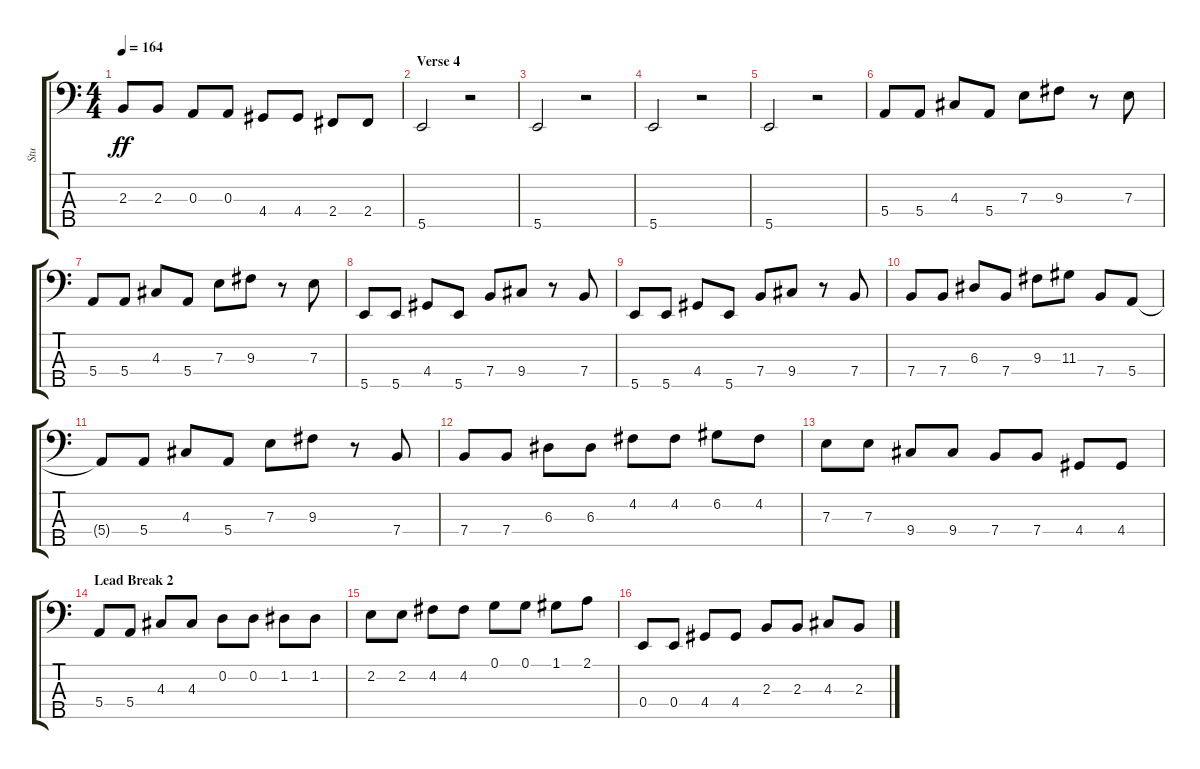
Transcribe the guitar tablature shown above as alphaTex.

\track ("Stu" "Stu") {instrument electricbasspick}
\staff {score tabs}
\tuning (G2 D2 A1 E1 B0) {hide}
\ts (4 4)
\tempo 164
\clef f4
\ks c
2.3.8{dy ff} 2.3.8 0.3.8 0.3.8 4.4.8 4.4.8 2.4.8 2.4.8 |
\section ("" "Verse 4")
5.5.2 r.2 |
5.5.2 r.2 |
5.5.2 r.2 |
5.5.2 r.2 |
5.4.8 5.4.8 4.3.8 5.4.8 7.3.8 9.3.8 r.8 7.3.8 |
5.4.8 5.4.8 4.3.8 5.4.8 7.3.8 9.3.8 r.8 7.3.8 |
5.5.8 5.5.8 4.4.8 5.5.8 7.4.8 9.4.8 r.8 7.4.8 |
5.5.8 5.5.8 4.4.8 5.5.8 7.4.8 9.4.8 r.8 7.4.8 |
7.4.8 7.4.8 6.3.8 7.4.8 9.3.8 11.3.8 7.4.8 5.4.8 |
5.4{t}.8 5.4.8 4.3.8 5.4.8 7.3.8 9.3.8 r.8 7.4.8 |
7.4.8 7.4.8 6.3.8 6.3.8 4.2.8 4.2.8 6.2.8 4.2.8 |
7.3.8 7.3.8 9.4.8 9.4.8 7.4.8 7.4.8 4.4.8 4.4.8 |
\section ("" "Lead Break 2")
5.4.8 5.4.8 4.3.8 4.3.8 0.2.8 0.2.8 1.2.8 1.2.8 |
2.2.8 2.2.8 4.2.8 4.2.8 0.1.8 0.1.8 1.1.8 2.1.8 |
0.4.8 0.4.8 4.4.8 4.4.8 2.3.8 2.3.8 4.3.8 2.3.8
